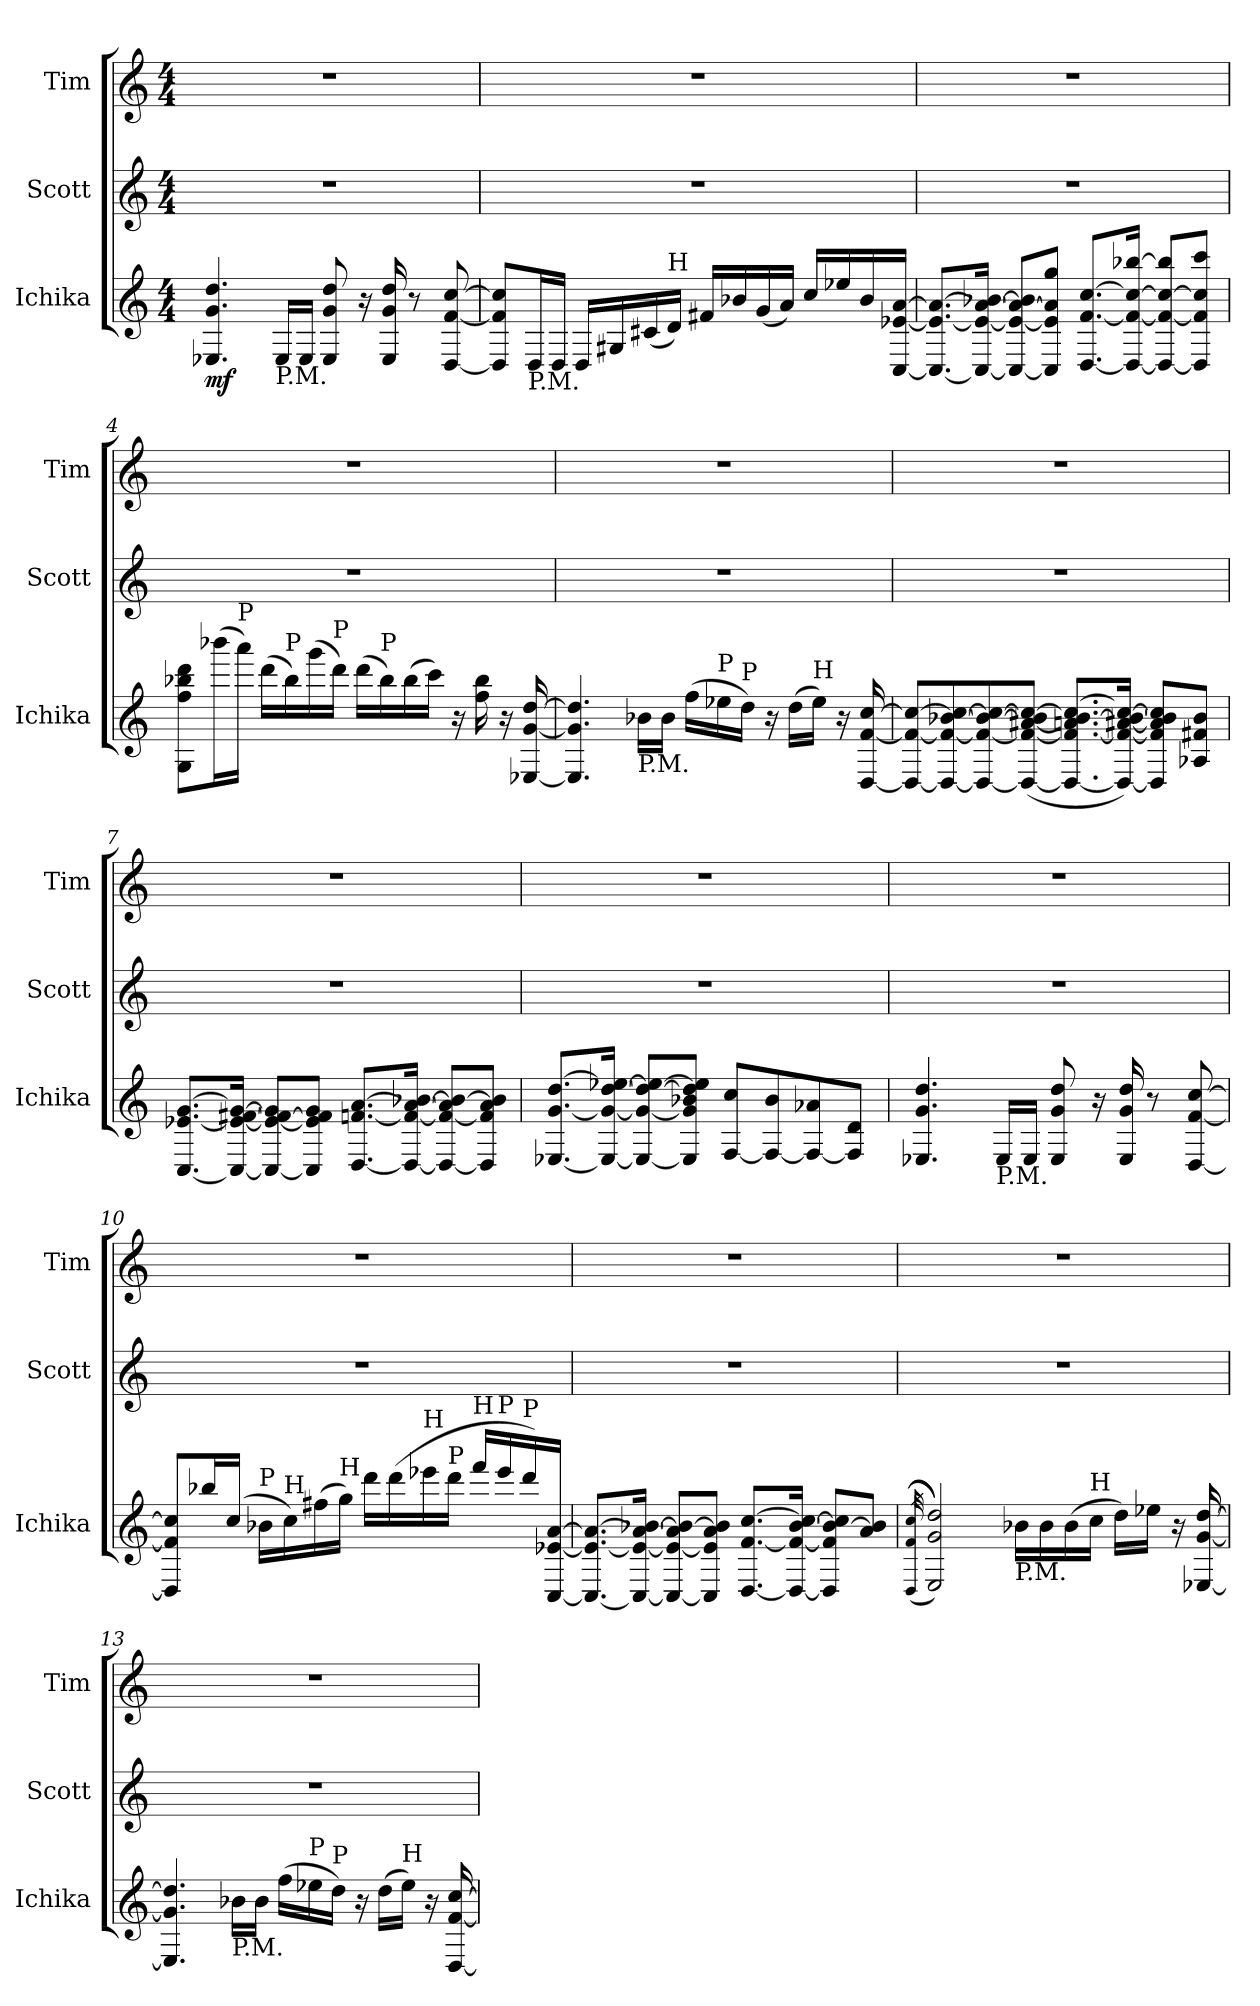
**kern	**dynam	**kern	**kern
*part3	*part3	*part2	*part1
*staff3	*staff3	*staff2	*staff1
*I"Ichika	*	*I"Scott	*I"Tim
*I'Ichika	*	*I'Scott	*I'Tim
*clefG2	*	*clefG2	*clefG2
*ITrd7c12	*	*ITrd7c12	*ITrd7c12
*k[]	*	*k[]	*k[]
*C:	*	*C:	*C:
*M4/4	*	*M4/4	*M4/4
*MM133	*	*MM133	*MM133
=1	=1	=1	=1
!	!LO:DY:b	!	!
4.EE-X/ 4.G/ 4.d/	mf	1r	1r
!LO:TX:b:t=P.M.	!	!	!
16EE-/LL	.	.	.
16EE-/JJ	.	.	.
8EE-/ 8G/ 8d/	.	.	.
16r	.	.	.
16EE-/ 16G/ 16d/	.	.	.
8r	.	.	.
[8DD/ [8F/ [8c/	.	.	.
=2	=2	=2	=2
8DD/] 8F/] 8c/]L	.	1r	1r
!LO:TX:b:t=P.M.	!	!	!
16DD/L	.	.	.
16DD/JJ	.	.	.
16DD/LL	.	.	.
16GG#X/	.	.	.
(16C#X/	.	.	.
!LO:TX:a:t=H	!	!	!
16D/JJ)	.	.	.
16F#X/LL	.	.	.
16B-X/	.	.	.
(16G/	.	.	.
16A/JJ)	.	.	.
16c/LL	.	.	.
16e-X/	.	.	.
16B-/	.	.	.
[16CC/ [16E-X/ [16A/JJ	.	.	.
!!LO:LB:g=z
=3	=3	=3	=3
8.CC/_ 8.E-/_ 8.A/_L	.	1r	1r
16CC/_ 16E-/_ 16A/_ [16B-X/Jk	.	.	.
8CC/_ 8E-/_ 8A/_ 8B-/]L	.	.	.
8CC/] 8E-/] 8A/] 8g/J	.	.	.
[8.DD/ [8.F/ [8.c/L	.	.	.
16DD/_ 16F/_ 16c/_ [16b-X/Jk	.	.	.
8DD/_ 8F/_ 8c/_ 8b-/]L	.	.	.
8DD/] 8F/] 8c/] 8cc/J	.	.	.
=4	=4	=4	=4
8GG\ 8f\ 8b-X\ 8dd\L	.	1r	1r
(16bb-X\L	.	.	.
!LO:TX:a:t=P	!	!	!
16aa\JJ)	.	.	.
(16dd\LL	.	.	.
!LO:TX:a:t=P	!	!	!
16b-\)	.	.	.
(16gg\	.	.	.
!LO:TX:a:t=P	!	!	!
16dd\JJ)	.	.	.
(16dd\LL	.	.	.
!LO:TX:a:t=P	!	!	!
16b-\)	.	.	.
(16b-\	.	.	.
16cc\JJ)	.	.	.
16r	.	.	.
16f\ 16b-\	.	.	.
16r	.	.	.
[16EE-X/ [16G/ [16d/	.	.	.
=5	=5	=5	=5
4.EE-/] 4.G/] 4.d/]	.	1r	1r
!LO:TX:b:t=P.M.	!	!	!
16B-X\LL	.	.	.
16B-\JJ	.	.	.
(16f\LL	.	.	.
!LO:TX:a:t=P	!	!	!
16e-X\	.	.	.
!LO:TX:a:t=P	!	!	!
16d\JJ)	.	.	.
16r	.	.	.
(16d\LL	.	.	.
!LO:TX:a:t=H	!	!	!
16e-\JJ)	.	.	.
16r	.	.	.
[16DD/ [16F/ [16c/	.	.	.
!!LO:LB:g=z
=6	=6	=6	=6
8DD/_ 8F/_ 8c/_L	.	1r	1r
8DD/_ 8F/_ [8B-X/ 8c/_	.	.	.
8DD/_ 8F/_ 8B-/_ 8c/_	.	.	.
(8DD/_ 8F/_ 8A#X/_ 8B-/ 8c/_J	.	.	.
8.DD/_ 8.F/_ 8.An/ 8.B-/_ 8.c/_L	.	.	.
16DD/_ 16F/_ 16A#X/_ [16B-/ 16c/_Jk)	.	.	.
8DD/] 8F/] 8A#/] 8B-/] 8c/]L	.	.	.
8AA-X/ 8F#X/ 8B-/J	.	.	.
=7	=7	=7	=7
[8.CC/ [8.E-X/ [8.G/L	.	1r	1r
16CC/_ 16E-/_ [16F#X/ 16G/_Jk	.	.	.
8CC/_ 8E-/_ 8F#/_ 8G/]L	.	.	.
8CC/] 8E-/] 8F#/] 8G/J	.	.	.
[8.DD/ [8.Fn/ [8.A/L	.	.	.
16DD/_ 16F/_ 16A/_ [16B-X/Jk	.	.	.
8DD/_ 8F/_ 8A/] 8B-/_L	.	.	.
8DD/] 8F/] 8A/ 8B-/]J	.	.	.
!!LO:LB:g=z
=8	=8	=8	=8
[8.EE-X/ [8.G/ [8.d/L	.	1r	1r
16EE-/_ 16G/_ 16d/_ [16e-X/Jk	.	.	.
8EE-/_ 8G/_ 8d/_ 8e-/_L	.	.	.
8EE-/] 8G/] 8B-X/ 8d/] 8e-/]J	.	.	.
[8FF/ 8c/L	.	.	.
8FF/_ 8B-/	.	.	.
8FF/_ 8A-X/	.	.	.
8FF/] 8D/J	.	.	.
=9	=9	=9	=9
4.EE-X/ 4.G/ 4.d/	.	1r	1r
!LO:TX:b:t=P.M.	!	!	!
16EE-/LL	.	.	.
16EE-/JJ	.	.	.
8EE-/ 8G/ 8d/	.	.	.
16r	.	.	.
16EE-/ 16G/ 16d/	.	.	.
8r	.	.	.
[8DD/ [8F/ [8c/	.	.	.
=10	=10	=10	=10
8DD/] 8F/] 8c/]L	.	1r	1r
16b-X/L	.	.	.
(16c/JJ	.	.	.
!LO:TX:a:t=P	!	!	!
16B-X\LL	.	.	.
!LO:TX:a:t=H	!	!	!
16c\)	.	.	.
(16f#X\	.	.	.
!LO:TX:a:t=H	!	!	!
16g\JJ)	.	.	.
16dd\LL	.	.	.
(16dd\	.	.	.
!LO:TX:a:t=H	!	!	!
16ee-X\	.	.	.
!LO:TX:a:t=P	!	!	!
16dd\JJ	.	.	.
!LO:TX:a:t=H	!	!	!
16ff/LL	.	.	.
!LO:TX:a:t=P	!	!	!
16ee-/	.	.	.
!LO:TX:a:t=P	!	!	!
16dd/)	.	.	.
[16CC/ [16E-X/ [16A/JJ	.	.	.
!!LO:PB:g=z
=11	=11	=11	=11
8.CC/_ 8.E-/_ 8.A/_L	.	1r	1r
16CC/_ 16E-/_ 16A/_ [16B-X/Jk	.	.	.
8CC/_ 8E-/_ 8A/] 8B-/_L	.	.	.
8CC/] 8E-/] 8A/ 8B-/]J	.	.	.
[8.DD/ [8.F/ [8.c/L	.	.	.
16DD/_ 16F/_ [16B-/ 16c/_Jk	.	.	.
8DD/] 8F/] 8B-/_ 8c/]L	.	.	.
8A/ 8B-/]J	.	.	.
=12	=12	=12	=12
(((32qDD/ 32qF/ 32qc/	.	.	.
2EE/ 2G/ 2d/)))	.	1r	1r
!LO:TX:b:t=P.M.	!	!	!
16B-X\LL	.	.	.
16B-\	.	.	.
(16B-\	.	.	.
!LO:TX:a:t=H	!	!	!
16c\JJ	.	.	.
16d\LL)	.	.	.
16e-X\JJ	.	.	.
16r	.	.	.
[16EE-X/ [16G/ [16d/	.	.	.
=13	=13	=13	=13
4.EE-/] 4.G/] 4.d/]	.	1r	1r
!LO:TX:b:t=P.M.	!	!	!
16B-X\LL	.	.	.
16B-\JJ	.	.	.
(16f\LL	.	.	.
!LO:TX:a:t=P	!	!	!
16e-X\	.	.	.
!LO:TX:a:t=P	!	!	!
16d\JJ)	.	.	.
16r	.	.	.
(16d\LL	.	.	.
!LO:TX:a:t=H	!	!	!
16e-\JJ)	.	.	.
16r	.	.	.
[16DD/ [16F/ [16c/	.	.	.
=	=	=	=
*-	*-	*-	*-
